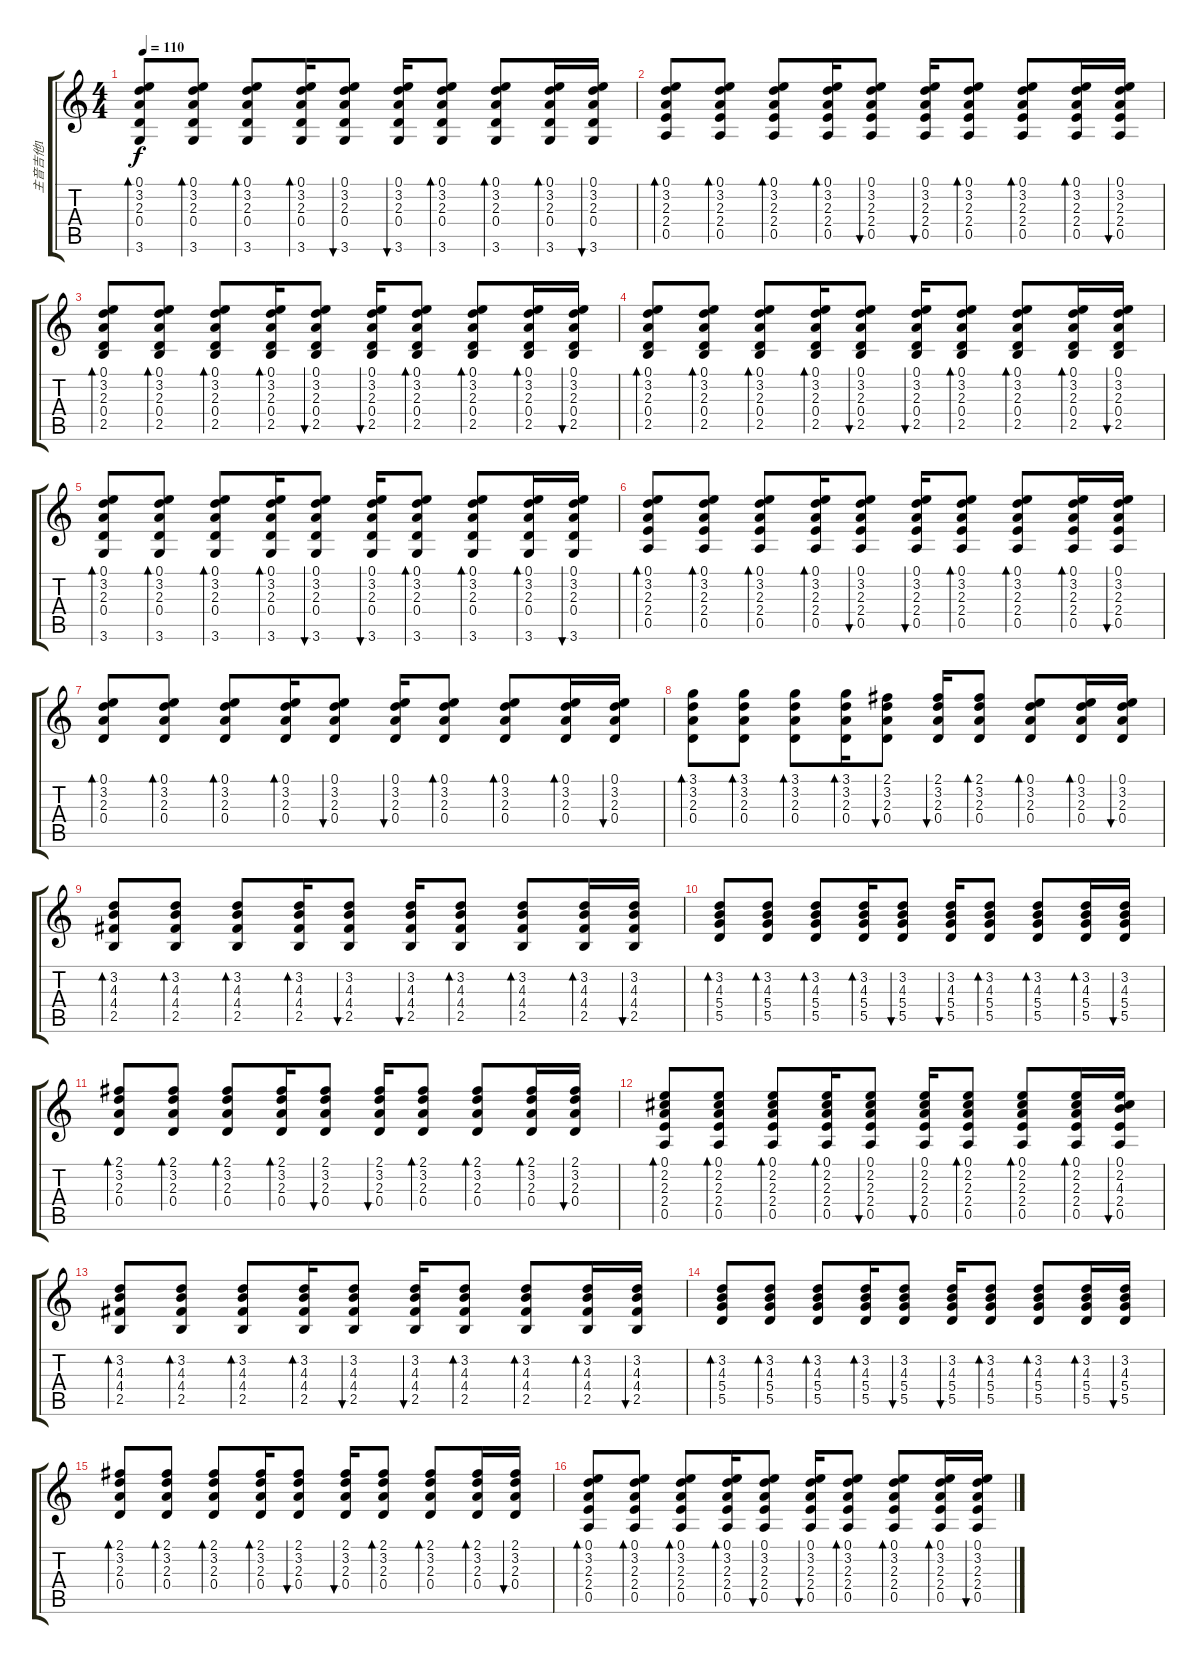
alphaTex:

\track ("主音吉他1" "主音吉他1") {instrument electricguitarjazz}
\staff {score tabs}
\tuning (E4 B3 G3 D3 A2 E2) {hide}
\ts (4 4)
\tempo 110
\clef g2
\ks c
(0.1 3.2 2.3 0.4 3.6).8{bd 30 dy f} (0.1 3.2 2.3 0.4 3.6).8{bd 30} (0.1 3.2 2.3 0.4 3.6).8{bd 30} (0.1 3.2 2.3 0.4 3.6).16{bd 30} (0.1 3.2 2.3 0.4 3.6).8{bu 30} (0.1 3.2 2.3 0.4 3.6).16{bu 30} (0.1 3.2 2.3 0.4 3.6).8{bd 30} (0.1 3.2 2.3 0.4 3.6).8{bd 30} (0.1 3.2 2.3 0.4 3.6).16{bd 30} (0.1 3.2 2.3 0.4 3.6).16{bu 30} |
(0.1 3.2 2.3 2.4 0.5).8{bd 30} (0.1 3.2 2.3 2.4 0.5).8{bd 30} (0.1 3.2 2.3 2.4 0.5).8{bd 30} (0.1 3.2 2.3 2.4 0.5).16{bd 30} (0.1 3.2 2.3 2.4 0.5).8{bu 30} (0.1 3.2 2.3 2.4 0.5).16{bu 30} (0.1 3.2 2.3 2.4 0.5).8{bd 30} (0.1 3.2 2.3 2.4 0.5).8{bd 30} (0.1 3.2 2.3 2.4 0.5).16{bd 30} (0.1 3.2 2.3 2.4 0.5).16{bu 30} |
(0.1 3.2 2.3 0.4 2.5).8{bd 30} (0.1 3.2 2.3 0.4 2.5).8{bd 30} (0.1 3.2 2.3 0.4 2.5).8{bd 30} (0.1 3.2 2.3 0.4 2.5).16{bd 30} (0.1 3.2 2.3 0.4 2.5).8{bu 30} (0.1 3.2 2.3 0.4 2.5).16{bu 30} (0.1 3.2 2.3 0.4 2.5).8{bd 30} (0.1 3.2 2.3 0.4 2.5).8{bd 30} (0.1 3.2 2.3 0.4 2.5).16{bd 30} (0.1 3.2 2.3 0.4 2.5).16{bu 30} |
(0.1 3.2 2.3 0.4 2.5).8{bd 30} (0.1 3.2 2.3 0.4 2.5).8{bd 30} (0.1 3.2 2.3 0.4 2.5).8{bd 30} (0.1 3.2 2.3 0.4 2.5).16{bd 30} (0.1 3.2 2.3 0.4 2.5).8{bu 30} (0.1 3.2 2.3 0.4 2.5).16{bu 30} (0.1 3.2 2.3 0.4 2.5).8{bd 30} (0.1 3.2 2.3 0.4 2.5).8{bd 30} (0.1 3.2 2.3 0.4 2.5).16{bd 30} (0.1 3.2 2.3 0.4 2.5).16{bu 30} |
(0.1 3.2 2.3 0.4 3.6).8{bd 30} (0.1 3.2 2.3 0.4 3.6).8{bd 30} (0.1 3.2 2.3 0.4 3.6).8{bd 30} (0.1 3.2 2.3 0.4 3.6).16{bd 30} (0.1 3.2 2.3 0.4 3.6).8{bu 30} (0.1 3.2 2.3 0.4 3.6).16{bu 30} (0.1 3.2 2.3 0.4 3.6).8{bd 30} (0.1 3.2 2.3 0.4 3.6).8{bd 30} (0.1 3.2 2.3 0.4 3.6).16{bd 30} (0.1 3.2 2.3 0.4 3.6).16{bu 30} |
(0.1 3.2 2.3 2.4 0.5).8{bd 30} (0.1 3.2 2.3 2.4 0.5).8{bd 30} (0.1 3.2 2.3 2.4 0.5).8{bd 30} (0.1 3.2 2.3 2.4 0.5).16{bd 30} (0.1 3.2 2.3 2.4 0.5).8{bu 30} (0.1 3.2 2.3 2.4 0.5).16{bu 30} (0.1 3.2 2.3 2.4 0.5).8{bd 30} (0.1 3.2 2.3 2.4 0.5).8{bd 30} (0.1 3.2 2.3 2.4 0.5).16{bd 30} (0.1 3.2 2.3 2.4 0.5).16{bu 30} |
(0.1 3.2 2.3 0.4).8{bd 30} (0.1 3.2 2.3 0.4).8{bd 30} (0.1 3.2 2.3 0.4).8{bd 30} (0.1 3.2 2.3 0.4).16{bd 30} (0.1 3.2 2.3 0.4).8{bu 30} (0.1 3.2 2.3 0.4).16{bu 30} (0.1 3.2 2.3 0.4).8{bd 30} (0.1 3.2 2.3 0.4).8{bd 30} (0.1 3.2 2.3 0.4).16{bd 30} (0.1 3.2 2.3 0.4).16{bu 30} |
(3.1 3.2 2.3 0.4).8{bd 30} (3.1 3.2 2.3 0.4).8{bd 30} (3.1 3.2 2.3 0.4).8{bd 30} (3.1 3.2 2.3 0.4).16{bd 30} (2.1 3.2 2.3 0.4).8{bu 30} (2.1 3.2 2.3 0.4).16{bu 30} (2.1 3.2 2.3 0.4).8{bd 30} (0.1 3.2 2.3 0.4).8{bd 30} (0.1 3.2 2.3 0.4).16{bd 30} (0.1 3.2 2.3 0.4).16{bu 30} |
(3.2 4.3 4.4 2.5).8{bd 30} (3.2 4.3 4.4 2.5).8{bd 30} (3.2 4.3 4.4 2.5).8{bd 30} (3.2 4.3 4.4 2.5).16{bd 30} (3.2 4.3 4.4 2.5).8{bu 30} (3.2 4.3 4.4 2.5).16{bu 30} (3.2 4.3 4.4 2.5).8{bd 30} (3.2 4.3 4.4 2.5).8{bd 30} (3.2 4.3 4.4 2.5).16{bd 30} (3.2 4.3 4.4 2.5).16{bu 30} |
(3.2 4.3 5.4 5.5).8{bd 30} (3.2 4.3 5.4 5.5).8{bd 30} (3.2 4.3 5.4 5.5).8{bd 30} (3.2 4.3 5.4 5.5).16{bd 30} (3.2 4.3 5.4 5.5).8{bu 30} (3.2 4.3 5.4 5.5).16{bu 30} (3.2 4.3 5.4 5.5).8{bd 30} (3.2 4.3 5.4 5.5).8{bd 30} (3.2 4.3 5.4 5.5).16{bd 30} (3.2 4.3 5.4 5.5).16{bu 30} |
(2.1 3.2 2.3 0.4).8{bd 30} (2.1 3.2 2.3 0.4).8{bd 30} (2.1 3.2 2.3 0.4).8{bd 30} (2.1 3.2 2.3 0.4).16{bd 30} (2.1 3.2 2.3 0.4).8{bu 30} (2.1 3.2 2.3 0.4).16{bu 30} (2.1 3.2 2.3 0.4).8{bd 30} (2.1 3.2 2.3 0.4).8{bd 30} (2.1 3.2 2.3 0.4).16{bd 30} (2.1 3.2 2.3 0.4).16{bu 30} |
(0.1 2.2 2.3 2.4 0.5).8{bd 30} (0.1 2.2 2.3 2.4 0.5).8{bd 30} (0.1 2.2 2.3 2.4 0.5).8{bd 30} (0.1 2.2 2.3 2.4 0.5).16{bd 30} (0.1 2.2 2.3 2.4 0.5).8{bu 30} (0.1 2.2 2.3 2.4 0.5).16{bu 30} (0.1 2.2 2.3 2.4 0.5).8{bd 30} (0.1 2.2 2.3 2.4 0.5).8{bd 30} (0.1 2.2 2.3 2.4 0.5).16{bd 30} (0.1 2.2 4.3 2.4 0.5).16{bu 30} |
(3.2 4.3 4.4 2.5).8{bd 30} (3.2 4.3 4.4 2.5).8{bd 30} (3.2 4.3 4.4 2.5).8{bd 30} (3.2 4.3 4.4 2.5).16{bd 30} (3.2 4.3 4.4 2.5).8{bu 30} (3.2 4.3 4.4 2.5).16{bu 30} (3.2 4.3 4.4 2.5).8{bd 30} (3.2 4.3 4.4 2.5).8{bd 30} (3.2 4.3 4.4 2.5).16{bd 30} (3.2 4.3 4.4 2.5).16{bu 30} |
(3.2 4.3 5.4 5.5).8{bd 30} (3.2 4.3 5.4 5.5).8{bd 30} (3.2 4.3 5.4 5.5).8{bd 30} (3.2 4.3 5.4 5.5).16{bd 30} (3.2 4.3 5.4 5.5).8{bu 30} (3.2 4.3 5.4 5.5).16{bu 30} (3.2 4.3 5.4 5.5).8{bd 30} (3.2 4.3 5.4 5.5).8{bd 30} (3.2 4.3 5.4 5.5).16{bd 30} (3.2 4.3 5.4 5.5).16{bu 30} |
(2.1 3.2 2.3 0.4).8{bd 30} (2.1 3.2 2.3 0.4).8{bd 30} (2.1 3.2 2.3 0.4).8{bd 30} (2.1 3.2 2.3 0.4).16{bd 30} (2.1 3.2 2.3 0.4).8{bu 30} (2.1 3.2 2.3 0.4).16{bu 30} (2.1 3.2 2.3 0.4).8{bd 30} (2.1 3.2 2.3 0.4).8{bd 30} (2.1 3.2 2.3 0.4).16{bd 30} (2.1 3.2 2.3 0.4).16{bu 30} |
(0.1 3.2 2.3 2.4 0.5).8{bd 30} (0.1 3.2 2.3 2.4 0.5).8{bd 30} (0.1 3.2 2.3 2.4 0.5).8{bd 30} (0.1 3.2 2.3 2.4 0.5).16{bd 30} (0.1 3.2 2.3 2.4 0.5).8{bu 30} (0.1 3.2 2.3 2.4 0.5).16{bu 30} (0.1 3.2 2.3 2.4 0.5).8{bd 30} (0.1 3.2 2.3 2.4 0.5).8{bd 30} (0.1 3.2 2.3 2.4 0.5).16{bd 30} (0.1 3.2 2.3 2.4 0.5).16{bu 30}
